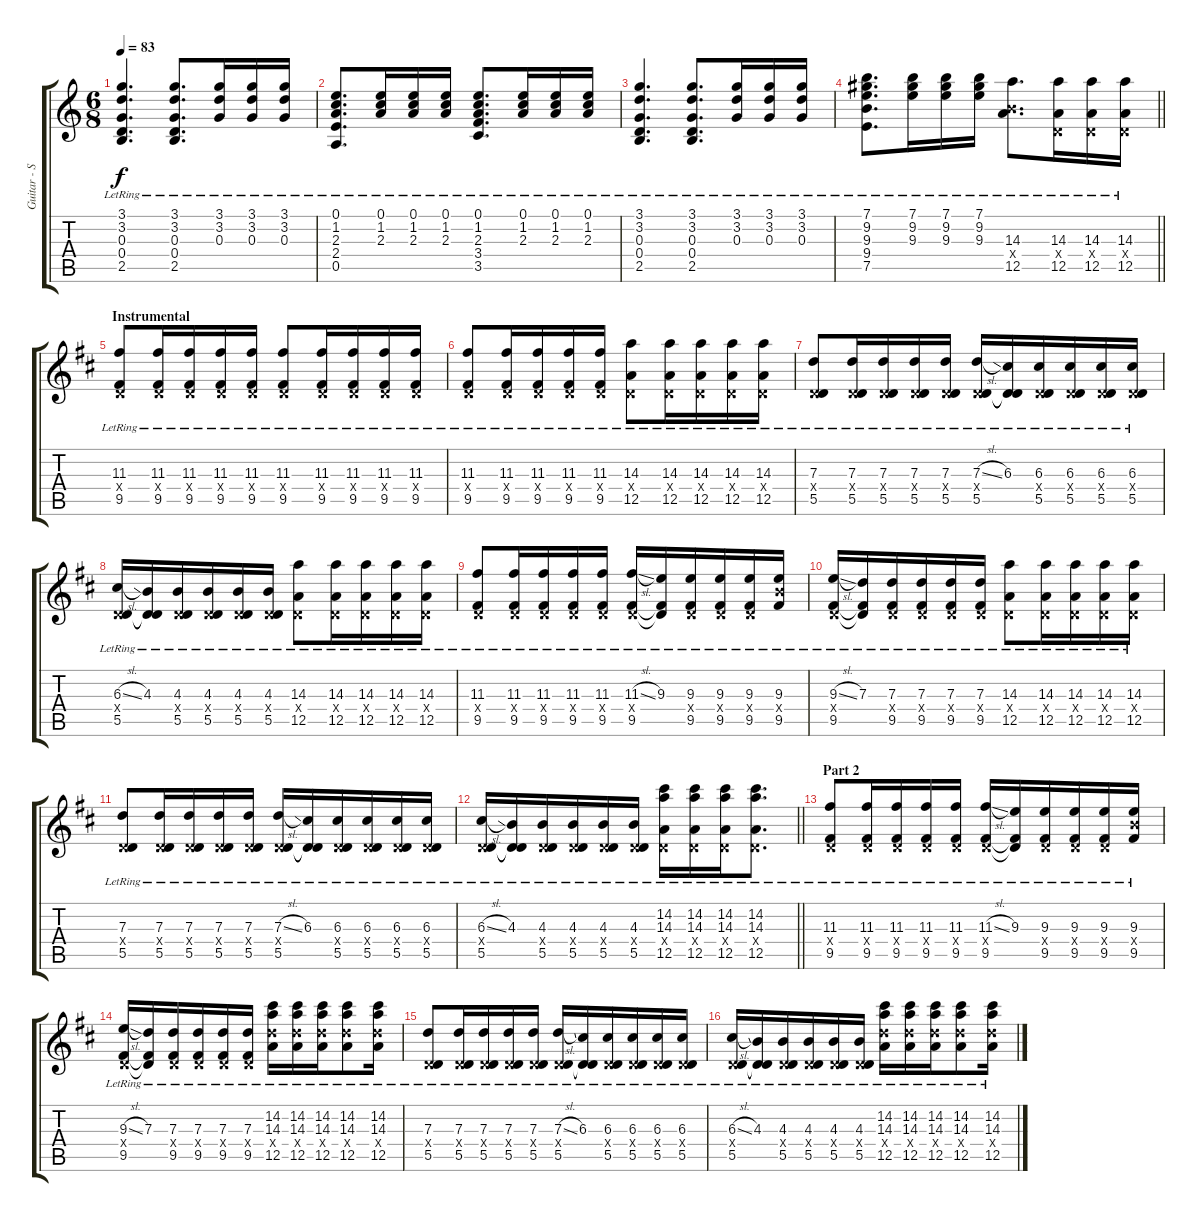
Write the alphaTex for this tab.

\track ("Guitar - Simon Neil" "Guitar - S") {instrument electricguitarclean}
\staff {score tabs}
\tuning (E4 B3 G3 D3 A2 D2) {hide}
\ts (6 8)
\tempo 83
\clef g2
\ks aminor
(3.1{lr} 3.2{lr} 0.3{lr} 0.4{lr} 2.5{lr}).4{d dy f} (3.1{lr} 3.2{lr} 0.3{lr} 0.4{lr} 2.5{lr}).8{d} (3.1{lr} 3.2{lr} 0.3{lr}).16 (3.1{lr} 3.2{lr} 0.3{lr}).16 (3.1{lr} 3.2{lr} 0.3{lr}).16 |
(0.1{lr} 1.2{lr} 2.3{lr} 2.4{lr} 0.5{lr}).8{d} (0.1{lr} 1.2{lr} 2.3{lr}).16 (0.1{lr} 1.2{lr} 2.3{lr}).16 (0.1{lr} 1.2{lr} 2.3{lr}).16 (0.1{lr} 1.2{lr} 2.3{lr} 3.4{lr} 3.5{lr}).8{d} (0.1{lr} 1.2{lr} 2.3{lr}).16 (0.1{lr} 1.2{lr} 2.3{lr}).16 (0.1{lr} 1.2{lr} 2.3{lr}).16 |
(3.1{lr} 3.2{lr} 0.3{lr} 0.4{lr} 2.5{lr}).4{d} (3.1{lr} 3.2{lr} 0.3{lr} 0.4{lr} 2.5{lr}).8{d} (3.1{lr} 3.2{lr} 0.3{lr}).16 (3.1{lr} 3.2{lr} 0.3{lr}).16 (3.1{lr} 3.2{lr} 0.3{lr}).16 |
\barLineRight lightlight
(7.1{lr} 9.2{lr} 9.3{lr} 9.4{lr} 7.5{lr}).8{d} (7.1{lr} 9.2{lr} 9.3{lr}).16 (7.1{lr} 9.2{lr} 9.3{lr}).16 (7.1{lr} 9.2{lr} 9.3{lr}).16 (14.3{lr} 9.4{x} 12.5{lr}).8{d instrument overdrivenguitar} (14.3{lr} 0.4{x} 12.5{lr}).16 (14.3{lr} 0.4{x} 12.5{lr}).16 (14.3{lr} 0.4{x} 12.5{lr}).16 |
\section ("" "Instrumental")
\ks d
(11.3{lr} 0.4{x} 9.5{lr}).8 (11.3{lr} 0.4{x} 9.5{lr}).16 (11.3{lr} 0.4{x} 9.5{lr}).16 (11.3{lr} 0.4{x} 9.5{lr}).16 (11.3{lr} 0.4{x} 9.5{lr}).16 (11.3{lr} 0.4{x} 9.5{lr}).8 (11.3{lr} 0.4{x} 9.5{lr}).16 (11.3{lr} 0.4{x} 9.5{lr}).16 (11.3{lr} 0.4{x} 9.5{lr}).16 (11.3{lr} 0.4{x} 9.5{lr}).16 |
(11.3{lr} 0.4{x} 9.5{lr}).8 (11.3{lr} 0.4{x} 9.5{lr}).16 (11.3{lr} 0.4{x} 9.5{lr}).16 (11.3{lr} 0.4{x} 9.5{lr}).16 (11.3{lr} 0.4{x} 9.5{lr}).16 (14.3{lr} 0.4{x} 12.5{lr}).8 (14.3{lr} 0.4{x} 12.5{lr}).16 (14.3{lr} 0.4{x} 12.5{lr}).16 (14.3{lr} 0.4{x} 12.5{lr}).16 (14.3{lr} 0.4{x} 12.5{lr}).16 |
(7.3{lr} 0.4{x} 5.5{lr}).8 (7.3{lr} 0.4{x} 5.5{lr}).16 (7.3{lr} 0.4{x} 5.5{lr}).16 (7.3{lr} 0.4{x} 5.5{lr}).16 (7.3{lr} 0.4{x} 5.5{lr}).16 (7.3{sl lr} 0.4{x} 5.5{lr}).16 (6.3{lr} 0.4{t} 5.5{t}).16 (6.3{lr} 0.4{x} 5.5{lr}).16 (6.3{lr} 0.4{x} 5.5{lr}).16 (6.3{lr} 0.4{x} 5.5{lr}).16 (6.3{lr} 0.4{x} 5.5{lr}).16 |
(6.3{sl lr} 0.4{x} 5.5{lr}).16 (4.3{lr} 0.4{t} 5.5{t}).16 (4.3{lr} 0.4{x} 5.5{lr}).16 (4.3{lr} 0.4{x} 5.5{lr}).16 (4.3{lr} 0.4{x} 5.5{lr}).16 (4.3{lr} 0.4{x} 5.5{lr}).16 (14.3{lr} 0.4{x} 12.5{lr}).8 (14.3{lr} 0.4{x} 12.5{lr}).16 (14.3{lr} 0.4{x} 12.5{lr}).16 (14.3{lr} 0.4{x} 12.5{lr}).16 (14.3{lr} 0.4{x} 12.5{lr}).16 |
(11.3{lr} 0.4{x} 9.5{lr}).8 (11.3{lr} 0.4{x} 9.5{lr}).16 (11.3{lr} 0.4{x} 9.5{lr}).16 (11.3{lr} 0.4{x} 9.5{lr}).16 (11.3{lr} 0.4{x} 9.5{lr}).16 (11.3{sl lr} 0.4{x} 9.5{lr}).16 (9.3{lr} 0.4{t} 9.5{t}).16 (9.3{lr} 0.4{x} 9.5{lr}).16 (9.3{lr} 0.4{x} 9.5{lr}).16 (9.3{lr} 0.4{x} 9.5{lr}).16 (9.3{lr} 9.4{x} 9.5{lr}).16 |
(9.3{sl lr} 0.4{x} 9.5{lr}).16 (7.3{lr} 0.4{t} 9.5{t}).16 (7.3{lr} 0.4{x} 9.5{lr}).16 (7.3{lr} 0.4{x} 9.5{lr}).16 (7.3{lr} 0.4{x} 9.5{lr}).16 (7.3{lr} 0.4{x} 9.5{lr}).16 (14.3{lr} 0.4{x} 12.5{lr}).8 (14.3{lr} 0.4{x} 12.5{lr}).16 (14.3{lr} 0.4{x} 12.5{lr}).16 (14.3{lr} 0.4{x} 12.5{lr}).16 (14.3{lr} 0.4{x} 12.5{lr}).16 |
(7.3{lr} 0.4{x} 5.5{lr}).8 (7.3{lr} 0.4{x} 5.5{lr}).16 (7.3{lr} 0.4{x} 5.5{lr}).16 (7.3{lr} 0.4{x} 5.5{lr}).16 (7.3{lr} 0.4{x} 5.5{lr}).16 (7.3{sl lr} 0.4{x} 5.5{lr}).16 (6.3{lr} 0.4{t} 5.5{t}).16 (6.3{lr} 0.4{x} 5.5{lr}).16 (6.3{lr} 0.4{x} 5.5{lr}).16 (6.3{lr} 0.4{x} 5.5{lr}).16 (6.3{lr} 0.4{x} 5.5{lr}).16 |
\barLineRight lightlight
(6.3{sl lr} 0.4{x} 5.5{lr}).16 (4.3{lr} 0.4{t} 5.5{t}).16 (4.3{lr} 0.4{x} 5.5{lr}).16 (4.3{lr} 0.4{x} 5.5{lr}).16 (4.3{lr} 0.4{x} 5.5{lr}).16 (4.3{lr} 0.4{x} 5.5{lr}).16 (14.2{lr} 14.3{lr} 0.4{x} 12.5{lr}).16 (14.2{lr} 14.3{lr} 0.4{x} 12.5{lr}).16 (14.2{lr} 14.3{lr} 0.4{x} 12.5{lr}).16 (14.2 14.3{lr} 0.4{x} 12.5{lr}).8{d} |
\section ("" "Part 2")
(11.3{lr} 0.4{x} 9.5{lr}).8 (11.3{lr} 0.4{x} 9.5{lr}).16 (11.3{lr} 0.4{x} 9.5{lr}).16 (11.3{lr} 0.4{x} 9.5{lr}).16 (11.3{lr} 0.4{x} 9.5{lr}).16 (11.3{sl lr} 0.4{x} 9.5{lr}).16 (9.3{lr} 0.4{t} 9.5{t}).16 (9.3{lr} 0.4{x} 9.5{lr}).16 (9.3{lr} 0.4{x} 9.5{lr}).16 (9.3{lr} 0.4{x} 9.5{lr}).16 (9.3{lr} 9.4{x} 9.5{lr}).16 |
(9.3{sl lr} 0.4{x} 9.5{lr}).16 (7.3{lr} 0.4{t} 9.5{t}).16 (7.3{lr} 0.4{x} 9.5{lr}).16 (7.3{lr} 0.4{x} 9.5{lr}).16 (7.3{lr} 0.4{x} 9.5{lr}).16 (7.3{lr} 0.4{x} 9.5{lr}).16 (14.2 14.3{lr} 12.4{x} 12.5{lr}).16 (14.2 14.3{lr} 12.4{x} 12.5{lr}).16 (14.2 14.3{lr} 12.4{x} 12.5{lr}).16 (14.2 14.3{lr} 12.4{x} 12.5{lr}).8 (14.2 14.3{lr} 12.4{x} 12.5{lr}).16 |
(7.3{lr} 0.4{x} 5.5{lr}).8 (7.3{lr} 0.4{x} 5.5{lr}).16 (7.3{lr} 0.4{x} 5.5{lr}).16 (7.3{lr} 0.4{x} 5.5{lr}).16 (7.3{lr} 0.4{x} 5.5{lr}).16 (7.3{sl lr} 0.4{x} 5.5{lr}).16 (6.3{lr} 0.4{t} 5.5{t}).16 (6.3{lr} 0.4{x} 5.5{lr}).16 (6.3{lr} 0.4{x} 5.5{lr}).16 (6.3{lr} 0.4{x} 5.5{lr}).16 (6.3{lr} 0.4{x} 5.5{lr}).16 |
(6.3{sl lr} 0.4{x} 5.5{lr}).16 (4.3{lr} 0.4{t} 5.5{t}).16 (4.3{lr} 0.4{x} 5.5{lr}).16 (4.3{lr} 0.4{x} 5.5{lr}).16 (4.3{lr} 0.4{x} 5.5{lr}).16 (4.3{lr} 0.4{x} 5.5{lr}).16 (14.2 14.3{lr} 12.4{x} 12.5{lr}).16 (14.2 14.3{lr} 12.4{x} 12.5{lr}).16 (14.2 14.3{lr} 12.4{x} 12.5{lr}).16 (14.2 14.3{lr} 12.4{x} 12.5{lr}).8 (14.2 14.3{lr} 12.4{x} 12.5{lr}).16
